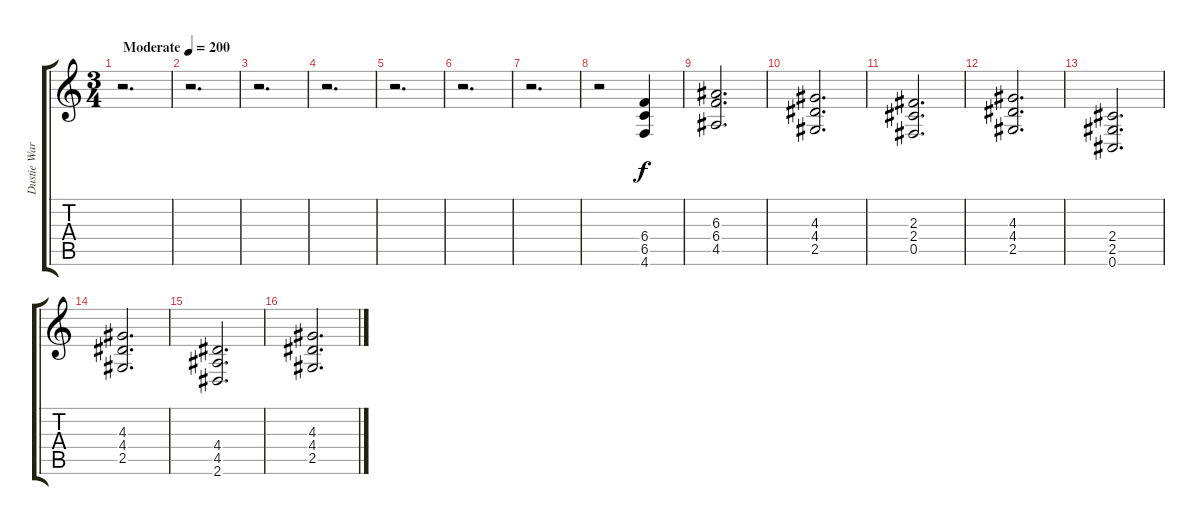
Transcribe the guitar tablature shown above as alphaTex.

\track ("Dustie Waring Rhythm Gtr." "Dustie War") {instrument distortionguitar}
\staff {score tabs}
\tuning (Db4 Ab3 E3 B2 Gb2 Db2) {hide}
\ts (3 4)
\tempo (200 "Moderate")
\clef g2
\ks c
r.2{d dy f instrument distortionguitar} |
r.2{d} |
r.2{d} |
r.2{d} |
r.2{d} |
r.2{d} |
r.2{d} |
r.2 (6.4 6.5 4.6).4 |
(6.3 6.4 4.5).2{d} |
(4.3 4.4 2.5).2{d} |
(2.3 2.4 0.5).2{d} |
(4.3 4.4 2.5).2{d} |
(2.4 2.5 0.6).2{d} |
(4.3 4.4 2.5).2{d} |
(4.4 4.5 2.6).2{d} |
(4.3 4.4 2.5).2{d}
